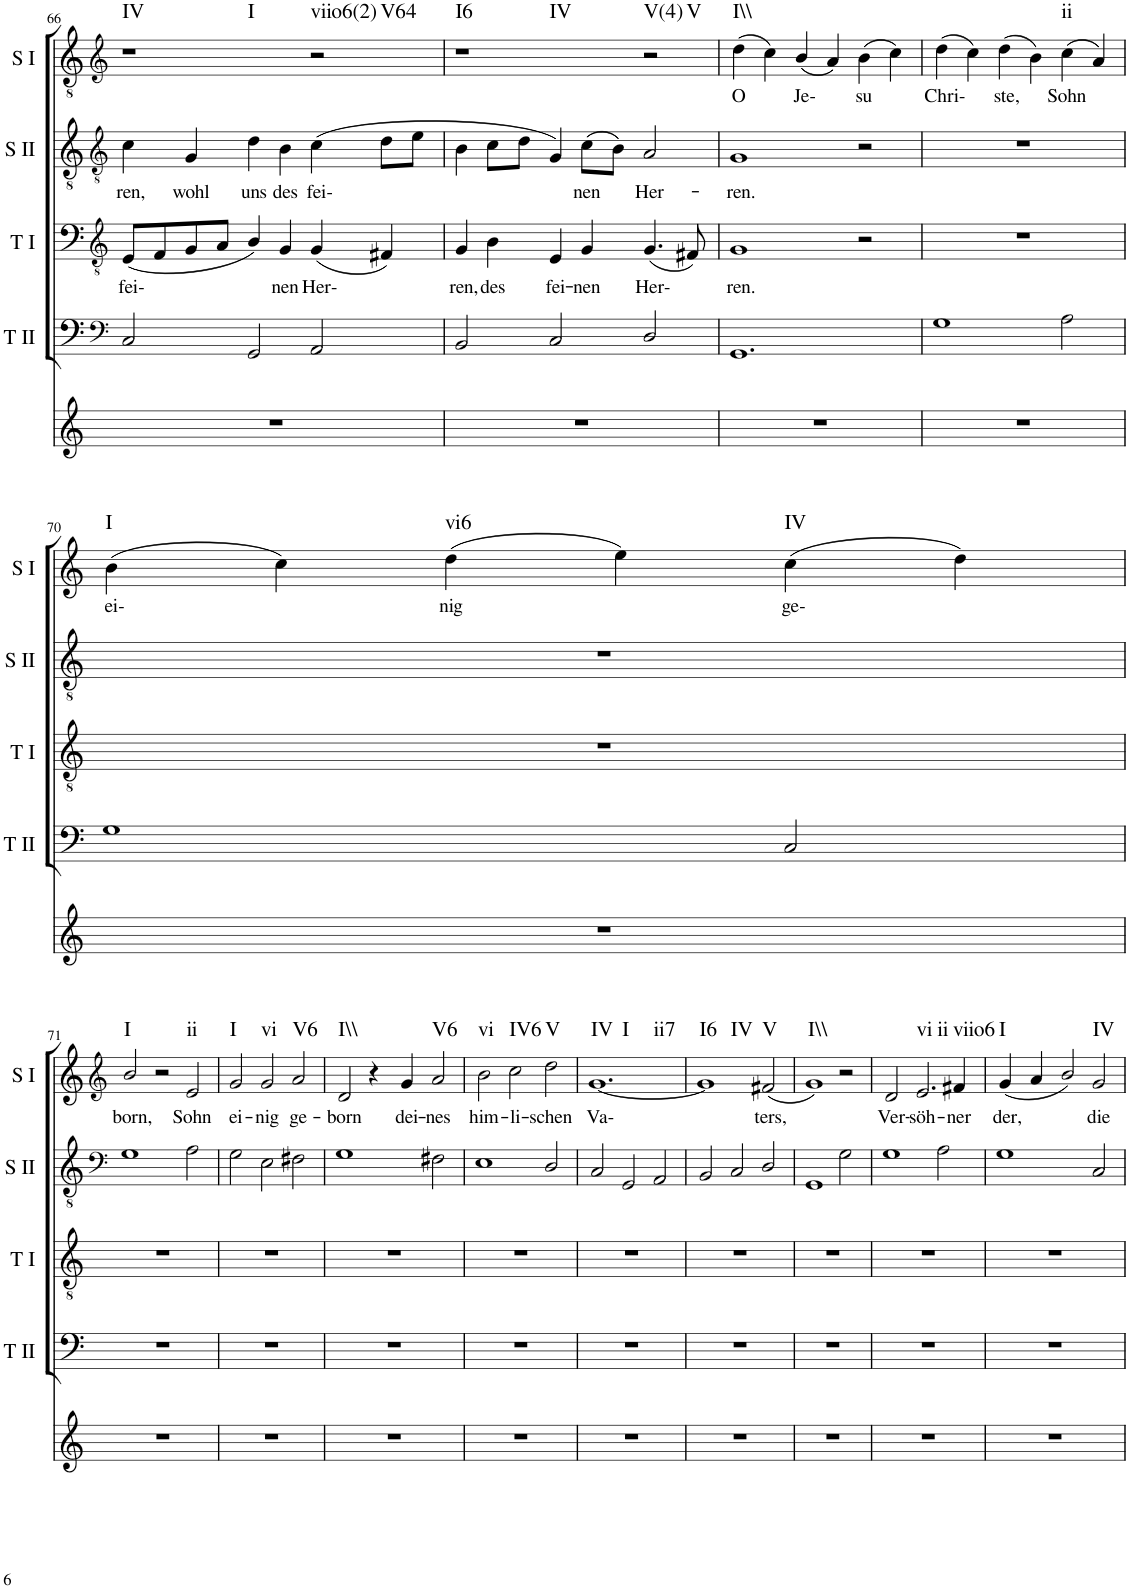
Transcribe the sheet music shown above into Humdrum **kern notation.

**kern	**kern	**kern	**text	**kern	**text	**kern	**text	**harte
*part5	*part4	*part3	*part3	*part2	*part2	*part1	*part1	*part1
*staff5	*staff4	*staff3	*staff3	*staff2	*staff2	*staff1	*staff1	*
*I"Continuo	*I"Tenor II	*I"Tenor I	*	*I"Soprano II	*	*I"Soprano I	*	*
*	*I'T II	*I'T I	*	*I'S II	*	*I'S I	*	*
!!LO:PB:g=z
*clefG2	*clefF4	*clefGv2	*	*clefGv2	*	*clefG2	*	*
*k[]	*k[]	*k[]	*	*k[]	*	*k[]	*	*
*	*	*	*	*M3/2	*	*M3/2	*	*
=66	=66	=66	=66	=66	=66	=66	=66	=66
!	!	!	!LO:LY:b	!	!LO:LY:b	!	!	!LO:H:n=1:kt=IV
!	!	!	!	!	!	!	!	!LO:H:n=2:kt=I
1r	2C/	(8E/L	fei-	4c\	ren,	1r	.	N N
.	.	8F/	.	.	.	.	.	.
!	!	!	!	!	!LO:LY:b	!	!	!
.	.	8G/	.	4G/	wohl	.	.	.
.	.	8A/J	.	.	.	.	.	.
!	!	!	!	!	!LO:LY:b	!	!	!
.	2GG/	4B/)	.	4d\	uns	.	.	.
!	!	!	!LO:LY:b	!	!LO:LY:b	!	!	!
.	.	4G/	nen	4B\	des	.	.	.
!	!	!	!LO:LY:b	!	!LO:LY:b	!	!	!LO:H:n=1:kt=viio6(2)
!	!	!	!	!	!	!	!	!LO:H:n=2:kt=V64
2ryy	2AA/	(4G/	Her-	(4c\	fei-	2r	.	N N
.	.	4F#X/)	.	8d\L	.	.	.	.
.	.	.	.	8e\J	.	.	.	.
=67	=67	=67	=67	=67	=67	=67	=67	=67
!	!	!	!LO:LY:b	!	!	!	!	!LO:H:n=1:kt=I6
!	!	!	!	!	!	!	!	!LO:H:n=2:kt=IV
1r	2BB/	4G/	ren,	4B\	.	1r	.	N N
!	!	!	!LO:LY:b	!	!	!	!	!
.	.	4B\	des	8c\L	.	.	.	.
.	.	.	.	8d\J	.	.	.	.
!	!	!	!LO:LY:b	!	!	!	!	!
.	2C/	4E/	fei-	4G/)	.	.	.	.
!	!	!	!LO:LY:b	!	!LO:LY:b	!	!	!
.	.	4G/	nen	(8c\L	nen	.	.	.
.	.	.	.	8B\J)	.	.	.	.
!	!	!	!LO:LY:b	!	!LO:LY:b	!	!	!LO:H:n=1:kt=V(4)
!	!	!	!	!	!	!	!	!LO:H:n=2:kt=V
2ryy	2D/	(4.G/	Her-	2A/	Her-	2r	.	N N
.	.	8F#X/)	.	.	.	.	.	.
=68	=68	=68	=68	=68	=68	=68	=68	=68
!	!	!	!LO:LY:b	!	!LO:LY:b	!	!LO:LY:b	!LO:H:kt=I\\
1r	[1GG	1G	ren.	1G	ren.	(4dd\	O	N
.	.	.	.	.	.	4cc\)	.	.
!	!	!	!	!	!	!	!LO:LY:b	!
.	.	.	.	.	.	(4b/	Je-	.
.	.	.	.	.	.	4a/)	.	.
!	!	!	!	!	!	!	!LO:LY:b	!
2ryy	2ryy	2r	.	2r	.	(4b\	su	.
.	.	.	.	.	.	4cc\)	.	.
=69	=69	=69	=69	=69	=69	=69	=69	=69
!	!	!	!	!	!	!	!LO:LY:b	!
1r	1G	1r	.	1.r	.	(4dd\	Chri-	.
.	.	.	.	.	.	4cc\)	.	.
!	!	!	!	!	!	!	!LO:LY:b	!
.	.	.	.	.	.	(4dd\	ste,	.
.	.	.	.	.	.	4b\)	.	.
!	!	!	!	!	!	!	!LO:LY:b	!LO:H:kt=ii
1ryy	2GG]	1ryy	.	.	.	(4cc\	Sohn	N
.	.	.	.	.	.	4a/)	.	.
.	2A\	.	.	2ryy	.	2ryy	.	.
!!LO:LB:g=z
=70	=70	=70	=70	=70	=70	=70	=70	=70
!	!	!	!	!	!	!	!LO:LY:b	!LO:H:kt=I
1r	1G	1r	.	1.r	.	(4b\	ei-	N
.	.	.	.	.	.	4cc\)	.	.
!	!	!	!	!	!	!	!LO:LY:b	!LO:H:kt=vi6
.	.	.	.	.	.	(4dd\	nig	N
.	.	.	.	.	.	4ee\)	.	.
!	!	!	!	!	!	!	!LO:LY:b	!LO:H:kt=IV
2ryy	2C/	2ryy	.	.	.	(4cc\	ge-	N
.	.	.	.	.	.	4dd\)	.	.
!!LO:LB:g=z
=71	=71	=71	=71	=71	=71	=71	=71	=71
*	*	*	*	*clefF4	*	*clefG2	*	*
!	!	!	!	!	!	!	!LO:LY:b	!LO:H:kt=I
1r	1r	1r	.	1G	.	2b/	born,	N
.	.	.	.	.	.	2r	.	.
!	!	!	!	!	!	!	!LO:LY:b	!LO:H:kt=ii
2ryy	2ryy	2ryy	.	2A\	.	2e/	Sohn	N
=72	=72	=72	=72	=72	=72	=72	=72	=72
!	!	!	!	!	!	!	!LO:LY:b	!LO:H:kt=I
1r	1r	1r	.	2G\	.	2g/	ei-	N
!	!	!	!	!	!	!	!LO:LY:b	!LO:H:kt=vi
.	.	.	.	2E\	.	2g/	nig	N
!	!	!	!	!	!	!	!LO:LY:b	!LO:H:kt=V6
2ryy	2ryy	2ryy	.	2F#X\	.	2a/	ge-	N
=73	=73	=73	=73	=73	=73	=73	=73	=73
!	!	!	!	!	!	!	!LO:LY:b	!LO:H:kt=I\\
1r	1r	1r	.	1G	.	2d/	born	N
.	.	.	.	.	.	4r	.	.
!	!	!	!	!	!	!	!LO:LY:b	!
.	.	.	.	.	.	4g/	dei-	.
!	!	!	!	!	!	!	!LO:LY:b	!LO:H:kt=V6
2ryy	2ryy	2ryy	.	2F#X\	.	2a/	nes	N
=74	=74	=74	=74	=74	=74	=74	=74	=74
!	!	!	!	!	!	!	!LO:LY:b	!LO:H:kt=vi
1r	1r	1r	.	1E	.	2b\	him-	N
!	!	!	!	!	!	!	!LO:LY:b	!LO:H:kt=IV6
.	.	.	.	.	.	2cc\	li-	N
!	!	!	!	!	!	!	!LO:LY:b	!LO:H:kt=V
2ryy	2ryy	2ryy	.	2D/	.	2dd\	schen	N
=75	=75	=75	=75	=75	=75	=75	=75	=75
!	!	!	!	!	!	!	!LO:LY:b	!LO:H:n=1:kt=IV
!	!	!	!	!	!	!	!	!LO:H:n=2:kt=I
!	!	!	!	!	!	!	!	!LO:H:n=3:kt=ii7
1r	1r	1r	.	2C/	.	[1.g	Va-	N N N
.	.	.	.	2GG/	.	.	.	.
2ryy	2ryy	2ryy	.	2AA/	.	.	.	.
=76	=76	=76	=76	=76	=76	=76	=76	=76
!	!	!	!	!	!	!	!	!LO:H:n=1:kt=I6
!	!	!	!	!	!	!	!	!LO:H:n=2:kt=IV
1r	1r	1r	.	2BB/	.	1g]	.	N N
.	.	.	.	2C/	.	.	.	.
!	!	!	!	!	!	!	!LO:LY:b	!LO:H:kt=V
2ryy	2ryy	2ryy	.	2D/	.	(2f#X/	ters,	N
=77	=77	=77	=77	=77	=77	=77	=77	=77
!	!	!	!	!	!	!	!	!LO:H:kt=I\\
1r	1r	1r	.	1GG	.	1g)	.	N
2ryy	2ryy	2ryy	.	2G\	.	2r	.	.
=78	=78	=78	=78	=78	=78	=78	=78	=78
!	!	!	!	!	!	!	!LO:LY:b	!
1r	1r	1r	.	1G	.	2d/	Ver-	.
!	!	!	!	!	!	!	!LO:LY:b	!LO:H:n=1:kt=vi
!	!	!	!	!	!	!	!	!LO:H:n=2:kt=ii
.	.	.	.	.	.	2.e/	söh-	N N
2ryy	2ryy	2ryy	.	2A\	.	.	.	.
!	!	!	!	!	!	!	!LO:LY:b	!LO:H:kt=viio6
.	.	.	.	.	.	4f#X/	ner	N
=79	=79	=79	=79	=79	=79	=79	=79	=79
!	!	!	!	!	!	!	!LO:LY:b	!LO:H:kt=I
1r	1r	1r	.	1G	.	(4g/	der,	N
.	.	.	.	.	.	4a/	.	.
.	.	.	.	.	.	2b/)	.	.
!	!	!	!	!	!	!	!LO:LY:b	!LO:H:kt=IV
2ryy	2ryy	2ryy	.	2C/	.	2g/	die	N
=	=	=	=	=	=	=	=	=
*-	*-	*-	*-	*-	*-	*-	*-	*-
